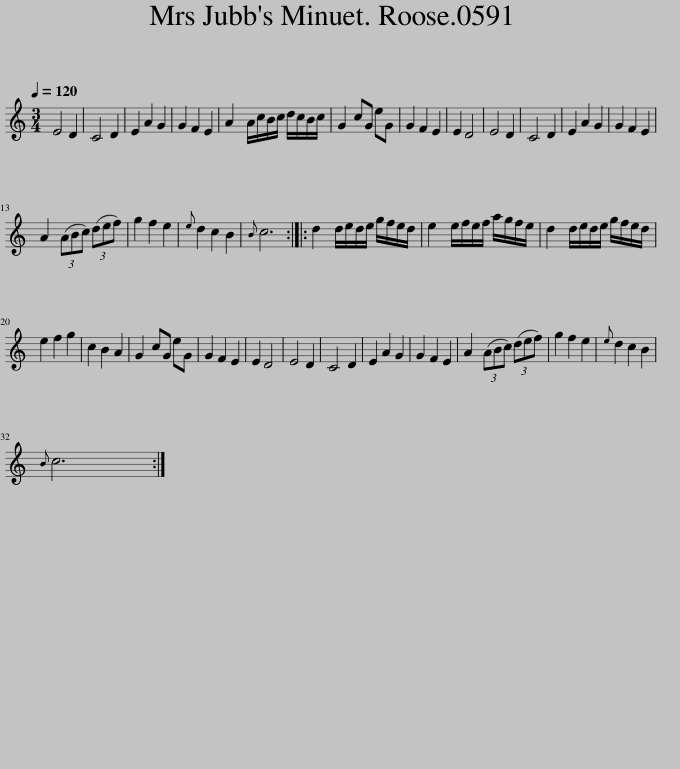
X:1
L:1/8
Q:1/4=120
M:3/4
I:linebreak $
K:C
V:1 treble
V:1
 E4 D2 | C4 D2 | E2 A2 G2 | G2 F2 E2 | A2 A/c/B/c/ d/c/B/c/ | %5
 G2 cG eG | G2 F2 E2 | E2 D4 | E4 D2 | C4 D2 | %10
 E2 A2 G2 | G2 F2 E2 |$ A2 (3(ABc) (3(def) | g2 f2 e2 |{e} d2 c2 B2 | %15
{B} c6 :: d2 d/e/d/e/ g/f/e/d/ | e2 e/f/e/f/ a/g/f/e/ | d2 d/e/d/e/ g/f/e/d/ |$ e2 f2 g2 | %20
 c2 B2 A2 | G2 cG eG | G2 F2 E2 | E2 D4 | E4 D2 | %25
 C4 D2 | E2 A2 G2 | G2 F2 E2 | A2 (3(ABc) (3(def) | g2 f2 e2 | %30
{e} d2 c2 B2 |${B} c6 :| %32
